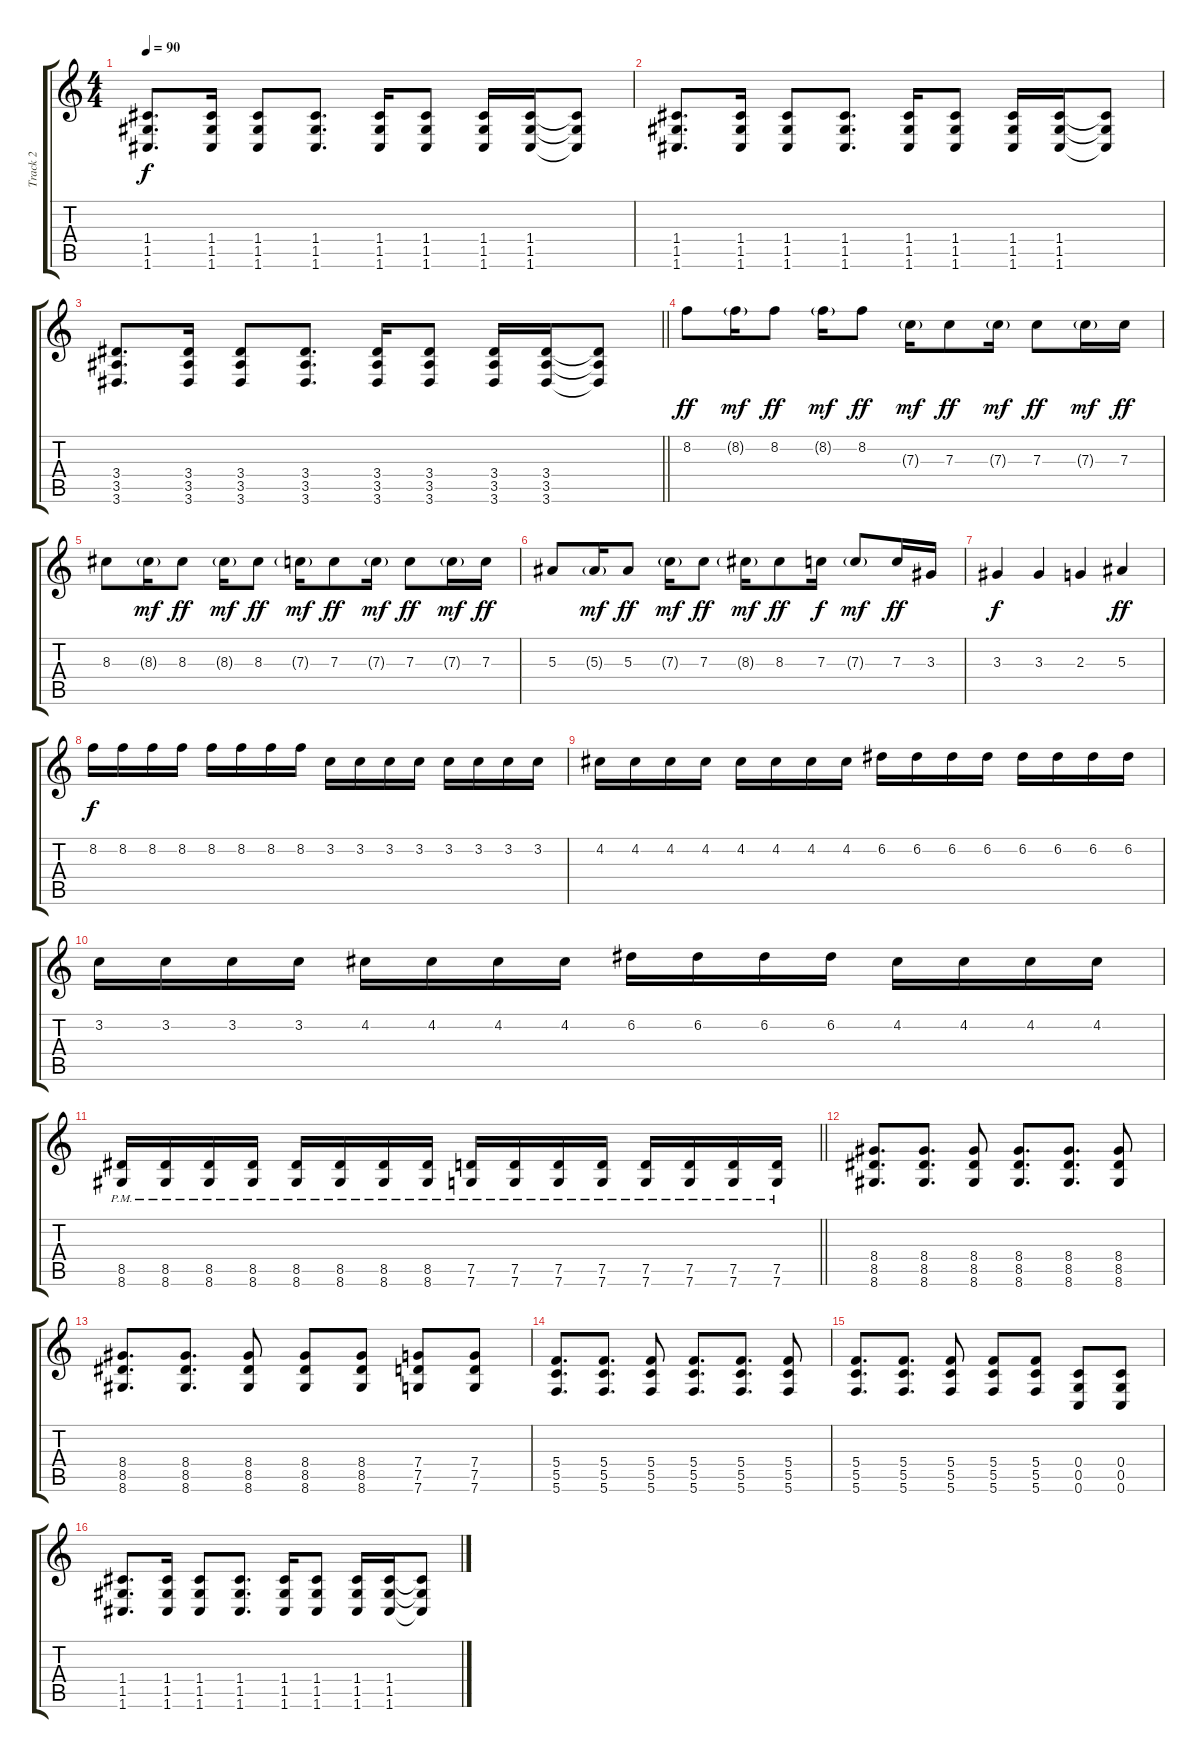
\track ("Track 2" "Track 2") {instrument distortionguitar}
\staff {score tabs}
\tuning (D4 A3 F3 C3 G2 C2) {hide}
\ts (4 4)
\tempo 90
\clef g2
\ks c
(1.4 1.5 1.6).8{d dy f} (1.4 1.5 1.6).16 (1.4 1.5 1.6).8 (1.4 1.5 1.6).8{d} (1.4 1.5 1.6).16 (1.4 1.5 1.6).8 (1.4 1.5 1.6).16 (1.4 1.5 1.6).16 (1.4{t} 1.5{t} 1.6{t}).8 |
(1.4 1.5 1.6).8{d} (1.4 1.5 1.6).16 (1.4 1.5 1.6).8 (1.4 1.5 1.6).8{d} (1.4 1.5 1.6).16 (1.4 1.5 1.6).8 (1.4 1.5 1.6).16 (1.4 1.5 1.6).16 (1.4{t} 1.5{t} 1.6{t}).8 |
\barLineRight lightlight
(3.4 3.5 3.6).8{d} (3.4 3.5 3.6).16 (3.4 3.5 3.6).8 (3.4 3.5 3.6).8{d} (3.4 3.5 3.6).16 (3.4 3.5 3.6).8 (3.4 3.5 3.6).16 (3.4 3.5 3.6).16 (3.4{t} 3.5{t} 3.6{t}).8 |
8.2.8{dy ff instrument distortionguitar} 8.2{g}.16{dy mf} 8.2.8{dy ff} 8.2{g}.16{dy mf} 8.2.8{dy ff} 7.3{g}.16{dy mf} 7.3.8{dy ff} 7.3{g}.16{dy mf} 7.3.8{dy ff} 7.3{g}.16{dy mf} 7.3.16{dy ff} |
8.3.8 8.3{g}.16{dy mf} 8.3.8{dy ff} 8.3{g}.16{dy mf} 8.3.8{dy ff} 7.3{g}.16{dy mf} 7.3.8{dy ff} 7.3{g}.16{dy mf} 7.3.8{dy ff} 7.3{g}.16{dy mf} 7.3.16{dy ff} |
5.3.8 5.3{g}.16{dy mf} 5.3.8{dy ff} 7.3{g}.16{dy mf} 7.3.8{dy ff} 8.3{g}.16{dy mf} 8.3.8{dy ff} 7.3.16{dy f} 7.3{g}.8{dy mf} 7.3.16{dy ff} 3.3.16 |
3.3.4{dy f} 3.3.4 2.3.4 5.3.4{dy ff} |
8.2.16{dy f} 8.2.16 8.2.16 8.2.16 8.2.16 8.2.16 8.2.16 8.2.16 3.2.16 3.2.16 3.2.16 3.2.16 3.2.16 3.2.16 3.2.16 3.2.16 |
4.2.16 4.2.16 4.2.16 4.2.16 4.2.16 4.2.16 4.2.16 4.2.16 6.2.16 6.2.16 6.2.16 6.2.16 6.2.16 6.2.16 6.2.16 6.2.16 |
3.2.16 3.2.16 3.2.16 3.2.16 4.2.16 4.2.16 4.2.16 4.2.16 6.2.16 6.2.16 6.2.16 6.2.16 4.2.16 4.2.16 4.2.16 4.2.16 |
\barLineRight lightlight
(8.5{pm} 8.6{pm}).16 (8.5{pm} 8.6{pm}).16 (8.5{pm} 8.6{pm}).16 (8.5{pm} 8.6{pm}).16 (8.5{pm} 8.6{pm}).16 (8.5{pm} 8.6{pm}).16 (8.5{pm} 8.6{pm}).16 (8.5{pm} 8.6{pm}).16 (7.5{pm} 7.6{pm}).16 (7.5{pm} 7.6{pm}).16 (7.5{pm} 7.6{pm}).16 (7.5{pm} 7.6{pm}).16 (7.5{pm} 7.6{pm}).16 (7.5{pm} 7.6{pm}).16 (7.5{pm} 7.6{pm}).16 (7.5{pm} 7.6{pm}).16 |
(8.4 8.5 8.6).8{d} (8.4 8.5 8.6).8{d} (8.4 8.5 8.6).8 (8.4 8.5 8.6).8{d} (8.4 8.5 8.6).8{d} (8.4 8.5 8.6).8 |
(8.4 8.5 8.6).8{d} (8.4 8.5 8.6).8{d} (8.4 8.5 8.6).8 (8.4 8.5 8.6).8 (8.4 8.5 8.6).8 (7.4 7.5 7.6).8 (7.4 7.5 7.6).8 |
(5.4 5.5 5.6).8{d} (5.4 5.5 5.6).8{d} (5.4 5.5 5.6).8 (5.4 5.5 5.6).8{d} (5.4 5.5 5.6).8{d} (5.4 5.5 5.6).8 |
(5.4 5.5 5.6).8{d} (5.4 5.5 5.6).8{d} (5.4 5.5 5.6).8 (5.4 5.5 5.6).8 (5.4 5.5 5.6).8 (0.4 0.5 0.6).8 (0.4 0.5 0.6).8 |
(1.4 1.5 1.6).8{d} (1.4 1.5 1.6).16 (1.4 1.5 1.6).8 (1.4 1.5 1.6).8{d} (1.4 1.5 1.6).16 (1.4 1.5 1.6).8 (1.4 1.5 1.6).16 (1.4 1.5 1.6).16 (1.4{t} 1.5{t} 1.6{t}).8
